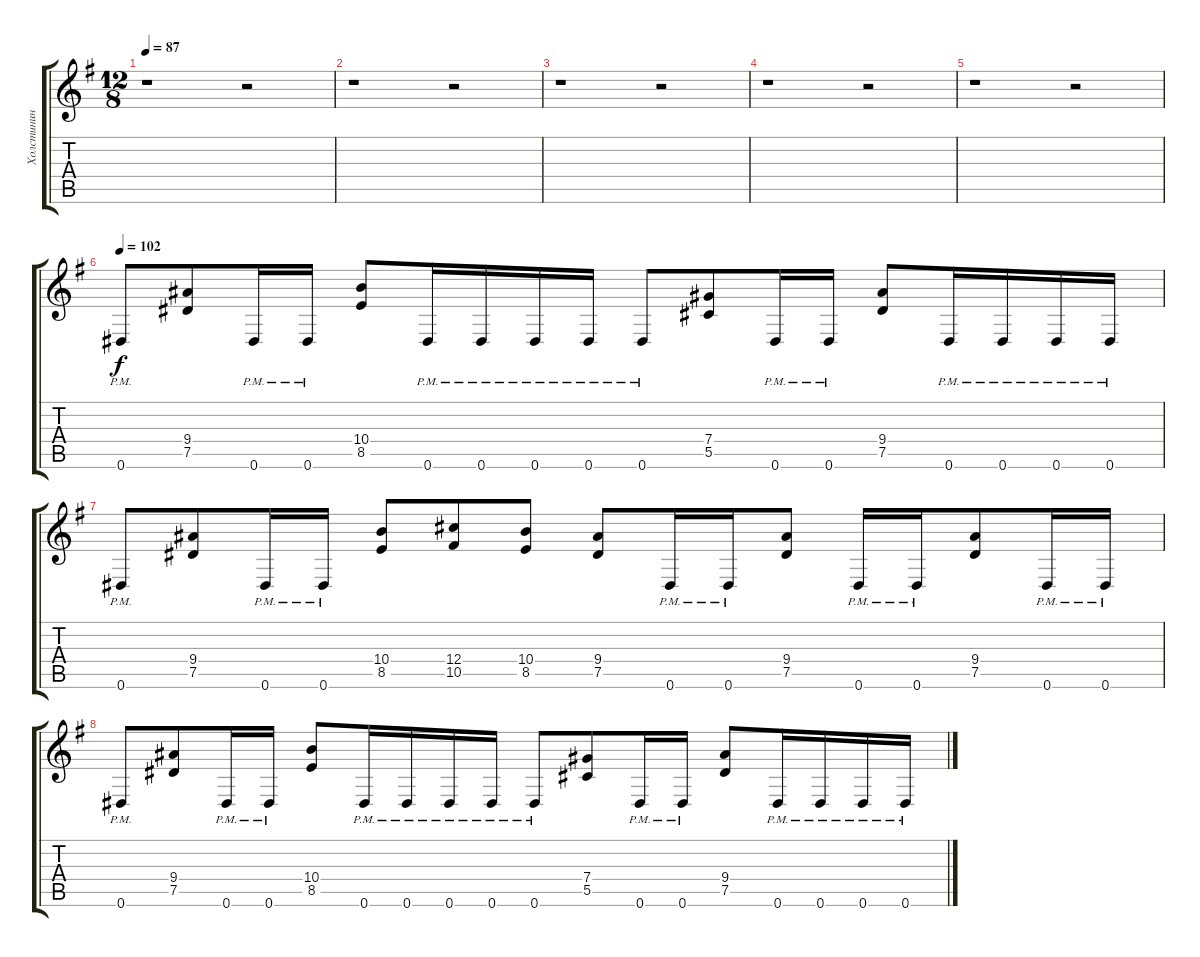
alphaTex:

\track ("Холстинин (электро)" "Холстинин ") {instrument distortionguitar}
\staff {score tabs}
\tuning (Eb4 Bb3 Gb3 Db3 Ab2 Eb2) {hide}
\ts (12 8)
\tempo 87
\clef g2
\ks g
r.1{dy f} r.2 |
r.1 r.2 |
r.1 r.2 |
r.1 r.2 |
r.1 r.2 |
\tempo 102
0.6{pm}.8 (9.4 7.5).8 0.6{pm}.16 0.6{pm}.16 (10.4 8.5).8 0.6{pm}.16 0.6{pm}.16 0.6{pm}.16 0.6{pm}.16 0.6{pm}.8 (7.4 5.5).8 0.6{pm}.16 0.6{pm}.16 (9.4 7.5).8 0.6{pm}.16 0.6{pm}.16 0.6{pm}.16 0.6{pm}.16 |
0.6{pm}.8 (9.4 7.5).8 0.6{pm}.16 0.6{pm}.16 (10.4 8.5).8 (12.4 10.5).8 (10.4 8.5).8 (9.4 7.5).8 0.6{pm}.16 0.6{pm}.16 (9.4 7.5).8 0.6{pm}.16 0.6{pm}.16 (9.4 7.5).8 0.6{pm}.16 0.6{pm}.16 |
0.6{pm}.8 (9.4 7.5).8 0.6{pm}.16 0.6{pm}.16 (10.4 8.5).8 0.6{pm}.16 0.6{pm}.16 0.6{pm}.16 0.6{pm}.16 0.6{pm}.8 (7.4 5.5).8 0.6{pm}.16 0.6{pm}.16 (9.4 7.5).8 0.6{pm}.16 0.6{pm}.16 0.6{pm}.16 0.6{pm}.16
